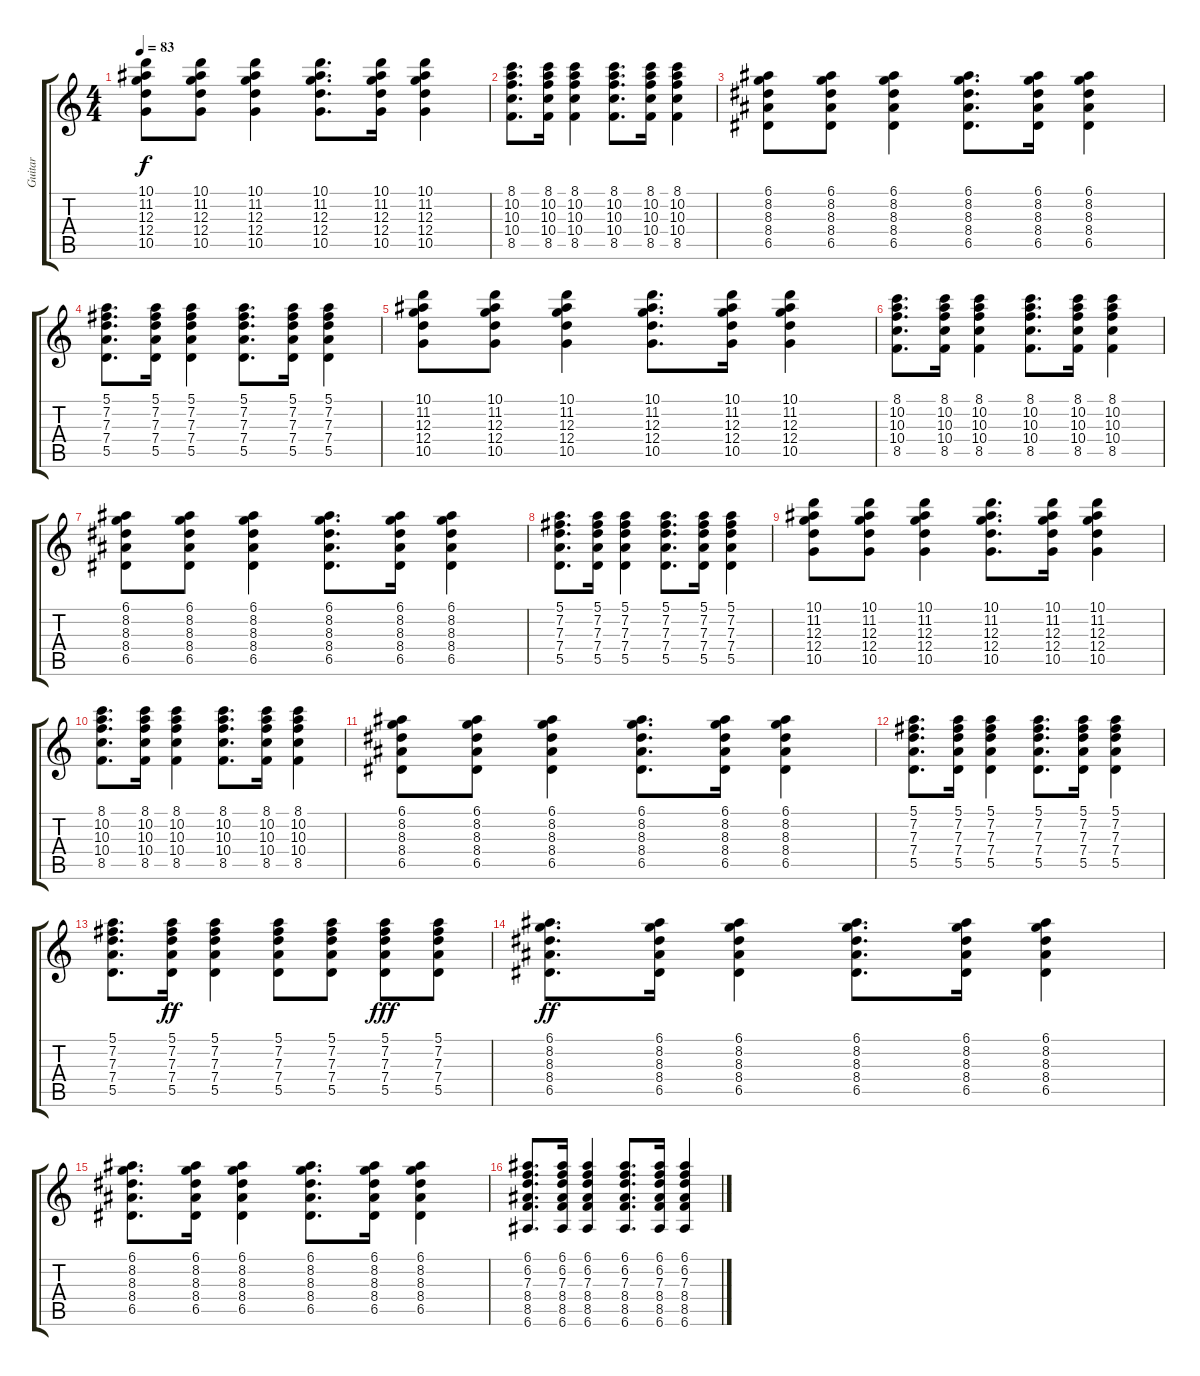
\track ("Guitar" "Guitar") {instrument acousticguitarsteel}
\staff {score tabs}
\tuning (E4 B3 G3 D3 A2 E2) {hide}
\ts (4 4)
\tempo 83
\clef g2
\ks c
(10.1 11.2 12.3 12.4 10.5).8{dy f} (10.1 11.2 12.3 12.4 10.5).8 (10.1 11.2 12.3 12.4 10.5).4 (10.1 11.2 12.3 12.4 10.5).8{d} (10.1 11.2 12.3 12.4 10.5).16 (10.1 11.2 12.3 12.4 10.5).4 |
(8.1 10.2 10.3 10.4 8.5).8{d} (8.1 10.2 10.3 10.4 8.5).16 (8.1 10.2 10.3 10.4 8.5).4 (8.1 10.2 10.3 10.4 8.5).8{d} (8.1 10.2 10.3 10.4 8.5).16 (8.1 10.2 10.3 10.4 8.5).4 |
(6.1 8.2 8.3 8.4 6.5).8 (6.1 8.2 8.3 8.4 6.5).8 (6.1 8.2 8.3 8.4 6.5).4 (6.1 8.2 8.3 8.4 6.5).8{d} (6.1 8.2 8.3 8.4 6.5).16 (6.1 8.2 8.3 8.4 6.5).4 |
(5.1 7.2 7.3 7.4 5.5).8{d} (5.1 7.2 7.3 7.4 5.5).16 (5.1 7.2 7.3 7.4 5.5).4 (5.1 7.2 7.3 7.4 5.5).8{d} (5.1 7.2 7.3 7.4 5.5).16 (5.1 7.2 7.3 7.4 5.5).4 |
(10.1 11.2 12.3 12.4 10.5).8 (10.1 11.2 12.3 12.4 10.5).8 (10.1 11.2 12.3 12.4 10.5).4 (10.1 11.2 12.3 12.4 10.5).8{d} (10.1 11.2 12.3 12.4 10.5).16 (10.1 11.2 12.3 12.4 10.5).4 |
(8.1 10.2 10.3 10.4 8.5).8{d} (8.1 10.2 10.3 10.4 8.5).16 (8.1 10.2 10.3 10.4 8.5).4 (8.1 10.2 10.3 10.4 8.5).8{d} (8.1 10.2 10.3 10.4 8.5).16 (8.1 10.2 10.3 10.4 8.5).4 |
(6.1 8.2 8.3 8.4 6.5).8 (6.1 8.2 8.3 8.4 6.5).8 (6.1 8.2 8.3 8.4 6.5).4 (6.1 8.2 8.3 8.4 6.5).8{d} (6.1 8.2 8.3 8.4 6.5).16 (6.1 8.2 8.3 8.4 6.5).4 |
(5.1 7.2 7.3 7.4 5.5).8{d} (5.1 7.2 7.3 7.4 5.5).16 (5.1 7.2 7.3 7.4 5.5).4 (5.1 7.2 7.3 7.4 5.5).8{d} (5.1 7.2 7.3 7.4 5.5).16 (5.1 7.2 7.3 7.4 5.5).4 |
(10.1 11.2 12.3 12.4 10.5).8 (10.1 11.2 12.3 12.4 10.5).8 (10.1 11.2 12.3 12.4 10.5).4 (10.1 11.2 12.3 12.4 10.5).8{d} (10.1 11.2 12.3 12.4 10.5).16 (10.1 11.2 12.3 12.4 10.5).4 |
(8.1 10.2 10.3 10.4 8.5).8{d} (8.1 10.2 10.3 10.4 8.5).16 (8.1 10.2 10.3 10.4 8.5).4 (8.1 10.2 10.3 10.4 8.5).8{d} (8.1 10.2 10.3 10.4 8.5).16 (8.1 10.2 10.3 10.4 8.5).4 |
(6.1 8.2 8.3 8.4 6.5).8 (6.1 8.2 8.3 8.4 6.5).8 (6.1 8.2 8.3 8.4 6.5).4 (6.1 8.2 8.3 8.4 6.5).8{d} (6.1 8.2 8.3 8.4 6.5).16 (6.1 8.2 8.3 8.4 6.5).4 |
(5.1 7.2 7.3 7.4 5.5).8{d} (5.1 7.2 7.3 7.4 5.5).16 (5.1 7.2 7.3 7.4 5.5).4 (5.1 7.2 7.3 7.4 5.5).8{d} (5.1 7.2 7.3 7.4 5.5).16 (5.1 7.2 7.3 7.4 5.5).4 |
(5.1 7.2 7.3 7.4 5.5).8{d} (5.1 7.2 7.3 7.4 5.5).16{dy ff} (5.1 7.2 7.3 7.4 5.5).4 (5.1 7.2 7.3 7.4 5.5).8 (5.1 7.2 7.3 7.4 5.5).8 (5.1 7.2 7.3 7.4 5.5).8{dy fff} (5.1 7.2 7.3 7.4 5.5).8 |
(6.1 8.2 8.3 8.4 6.5).8{d dy ff} (6.1 8.2 8.3 8.4 6.5).16 (6.1 8.2 8.3 8.4 6.5).4 (6.1 8.2 8.3 8.4 6.5).8{d} (6.1 8.2 8.3 8.4 6.5).16 (6.1 8.2 8.3 8.4 6.5).4 |
(6.1 8.2 8.3 8.4 6.5).8{d} (6.1 8.2 8.3 8.4 6.5).16 (6.1 8.2 8.3 8.4 6.5).4 (6.1 8.2 8.3 8.4 6.5).8{d} (6.1 8.2 8.3 8.4 6.5).16 (6.1 8.2 8.3 8.4 6.5).4 |
(6.1 6.2 7.3 8.4 8.5 6.6).8{d} (6.1 6.2 7.3 8.4 8.5 6.6).16 (6.1 6.2 7.3 8.4 8.5 6.6).4 (6.1 6.2 7.3 8.4 8.5 6.6).8{d} (6.1 6.2 7.3 8.4 8.5 6.6).16 (6.1 6.2 7.3 8.4 8.5 6.6).4
